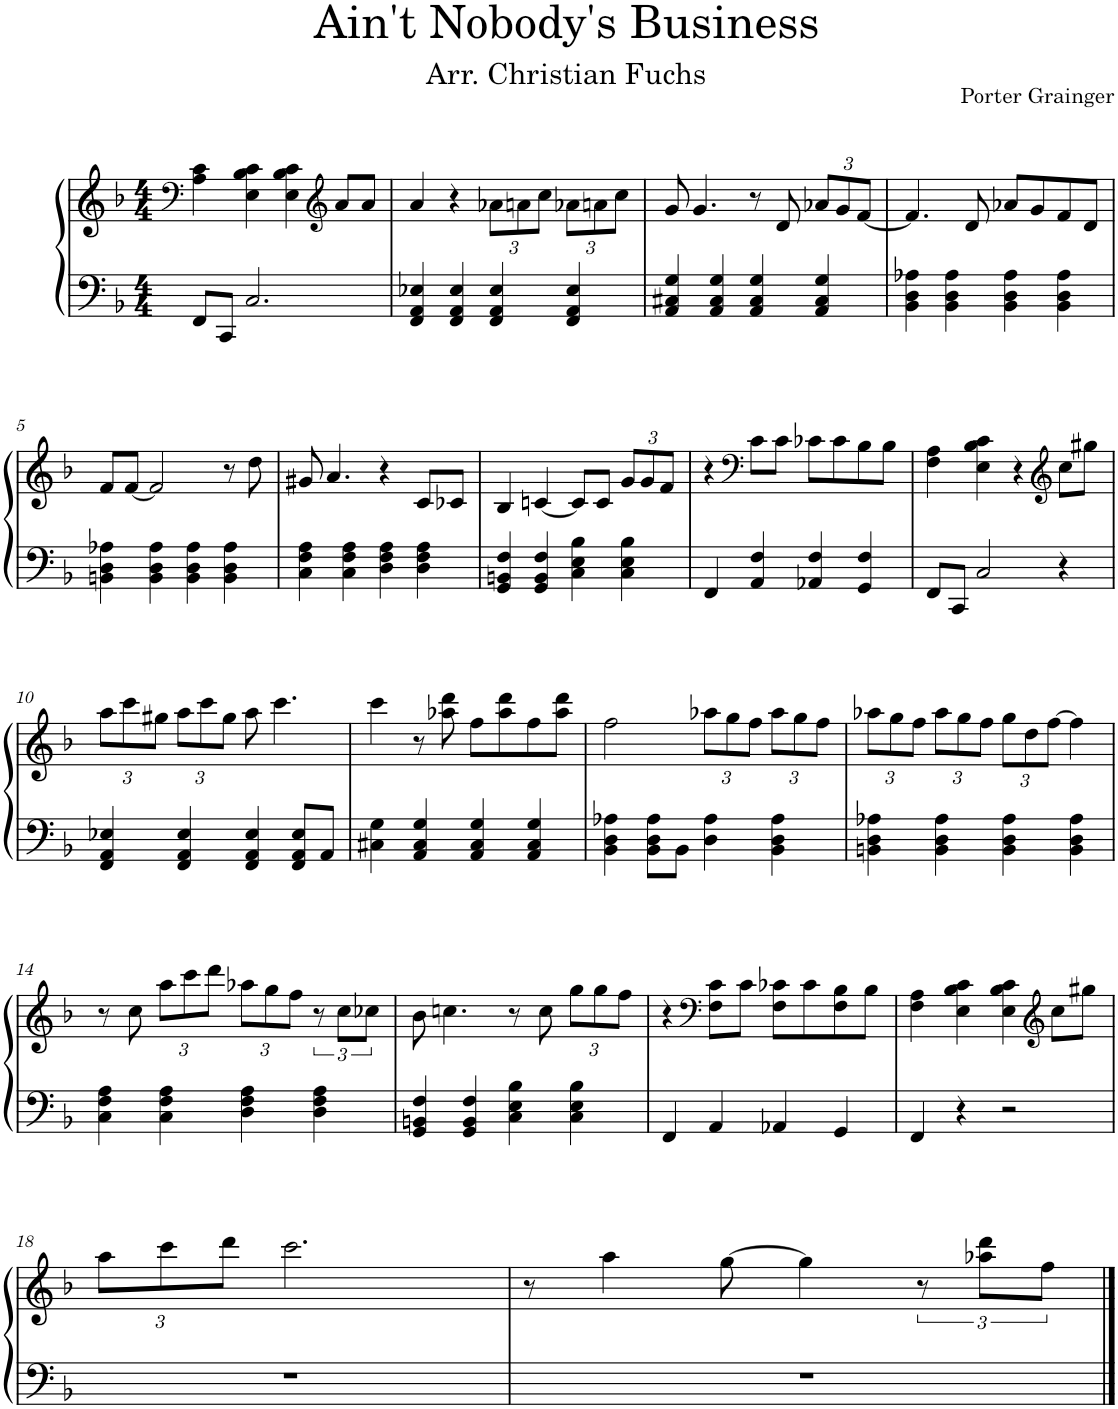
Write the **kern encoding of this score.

**kern	**kern
*part1	*part1
*staff2	*staff1
*I"Piano	*
*I'Pno.	*
*clefF4	*clefF4
*k[b-]	*k[b-]
*M4/4	*M4/4
=1	=1
8FF/L	4A\ 4c\
8CC/J	.
2.C/	4E\ 4B-\ 4c\
.	4E\ 4B-\ 4c\
*	*clefG2
.	8a/L
.	8a/J
=2	=2
4FF/ 4AA/ 4E-X/	4a/
4FF/ 4AA/ 4E-/	4r
*	*Xbrackettup
4FF/ 4AA/ 4E-/	12a-X\L
.	12an\
.	12cc\J
4FF/ 4AA/ 4E-/	12a-X\L
.	12an\
.	12cc\J
=3	=3
4AA/ 4C#X/ 4G/	8g/
.	4.g/
4AA/ 4C#/ 4G/	.
4AA/ 4C#/ 4G/	8r
.	8d/
4AA/ 4C#/ 4G/	12a-X/L
.	12g/
.	[12f/J
=4	=4
4BB-\ 4D\ 4A-X\	4.f/]
4BB-\ 4D\ 4A-\	.
.	8d/
4BB-\ 4D\ 4A-\	8a-X/L
.	8g/
4BB-\ 4D\ 4A-\	8f/
.	8d/J
!!LO:LB:g=z
=5	=5
4BBn\ 4D\ 4A-X\	8f/L
.	[8f/J
4BB\ 4D\ 4A-\	2f/]
4BB\ 4D\ 4A-\	.
4BB\ 4D\ 4A-\	8r
.	8dd\
=6	=6
4C\ 4F\ 4A\	8g#X/
.	4.a/
4C\ 4F\ 4A\	.
4D\ 4F\ 4A\	4r
4D\ 4F\ 4A\	8c/L
.	8c-X/J
=7	=7
4GG/ 4BBn/ 4F/	4B-/
4GG/ 4BB/ 4F/	[4cn/
4C\ 4E\ 4B-\	8c/L]
.	8c/J
4C\ 4E\ 4B-\	12g/L
.	12g/
.	12f/J
=8	=8
4FF/	4r
*	*clefF4
4AA/ 4F/	8c\L
.	8c\J
4AA-X/ 4F/	8c-X\L
.	8c-\
4GG/ 4F/	8B-\
.	8B-\J
=9	=9
8FF/L	4F\ 4A\
8CC/J	.
2C/	4E\ 4B-\ 4c\
.	4r
*	*clefG2
4r	8cc\L
.	8gg#X\J
!!LO:LB:g=z
=10	=10
4FF/ 4AA/ 4E-X/	12aa\L
.	12ccc\
.	12gg#X\J
4FF/ 4AA/ 4E-/	12aa\L
.	12ccc\
.	12gg#\J
4FF/ 4AA/ 4E-/	8aa\
.	4.ccc\
8FF/ 8AA/ 8E-/L	.
8AA/J	.
=11	=11
4C#X\ 4G\	4ccc\
4AA/ 4C#/ 4G/	8r
.	8aa-X\ 8ddd\
4AA/ 4C#/ 4G/	8ff\L
.	8aa-\ 8ddd\
4AA/ 4C#/ 4G/	8ff\
.	8aa-\ 8ddd\J
=12	=12
4BB-\ 4D\ 4A-X\	2ff\
8BB-\ 8D\ 8A-\L	.
8BB-\J	.
4D\ 4A-\	12aa-X\L
.	12gg\
.	12ff\J
4BB-\ 4D\ 4A-\	12aa-\L
.	12gg\
.	12ff\J
=13	=13
4BBn\ 4D\ 4A-X\	12aa-X\L
.	12gg\
.	12ff\J
4BB\ 4D\ 4A-\	12aa-\L
.	12gg\
.	12ff\J
4BB\ 4D\ 4A-\	12gg\L
.	12dd\
.	[12ff\J
4BB\ 4D\ 4A-\	4ff\]
!!LO:LB:g=z
=14	=14
4C\ 4F\ 4A\	8r
.	8cc\
4C\ 4F\ 4A\	12aa\L
.	12ccc\
.	12ddd\J
4D\ 4F\ 4A\	12aa-X\L
.	12gg\
.	12ff\J
*	*brackettup
4D\ 4F\ 4A\	12r
.	12cc\L
.	12cc-X\J
=15	=15
4GG/ 4BBn/ 4F/	8b-\
.	4.ccn\
4GG/ 4BB/ 4F/	.
4C\ 4E\ 4B-\	8r
.	8cc\
*	*Xbrackettup
4C\ 4E\ 4B-\	12gg\L
.	12gg\
.	12ff\J
=16	=16
4FF/	4r
*	*clefF4
4AA/	8F\ 8c\L
.	8c\J
4AA-X/	8F\ 8c-X\L
.	8c-\
4GG/	8F\ 8B-\
.	8B-\J
=17	=17
4FF/	4F\ 4A\
4r	4E\ 4B-\ 4c\
2r	4E\ 4B-\ 4c\
*	*clefG2
.	8cc\L
.	8gg#X\J
!!LO:LB:g=z
=18	=18
1r	12aa\L
.	12ccc\
.	12ddd\J
.	2.ccc\
=19	=19
1r	8r
.	4aa\
.	[8gg\
.	4gg\]
*	*brackettup
.	12r
.	12aa-X\ 12ddd\L
.	12ff\J
==	==
*-	*-
